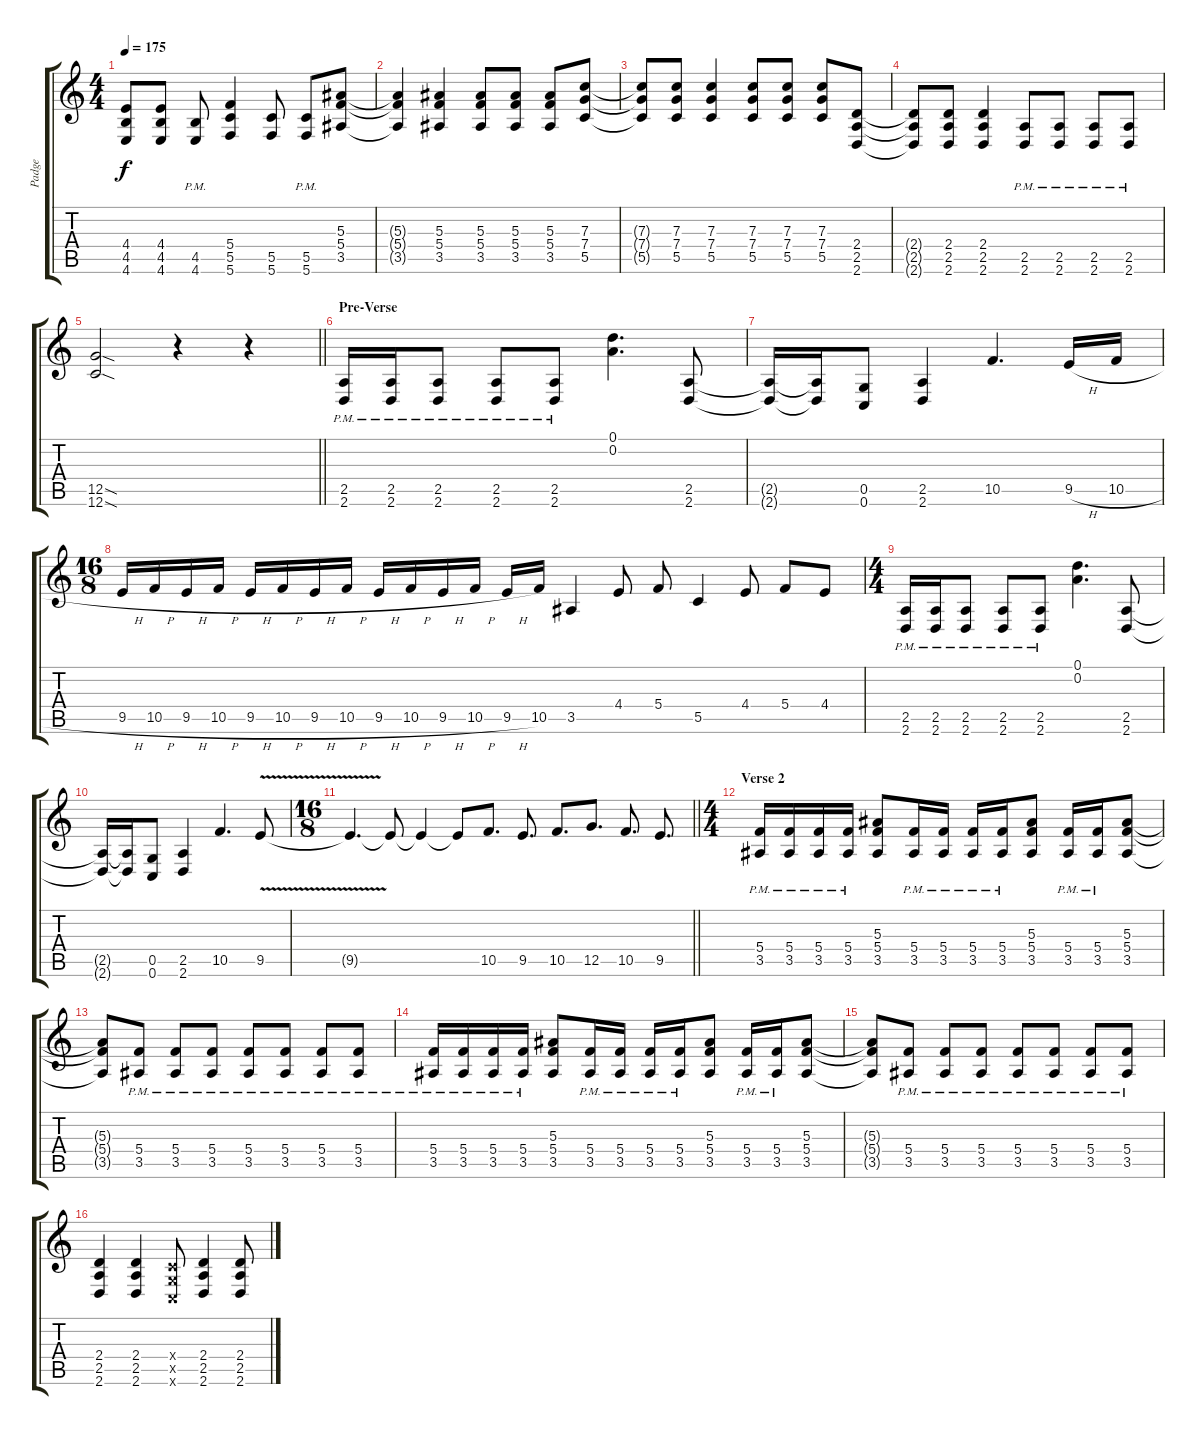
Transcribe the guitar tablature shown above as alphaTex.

\track ("Padge" "Padge") {instrument overdrivenguitar}
\staff {score tabs}
\tuning (D4 A3 F3 C3 G2 C2) {hide}
\ts (4 4)
\tempo 175
\clef g2
\ks c
(4.4{t} 4.5{t} 4.6{t}).8{dy f} (4.4 4.5 4.6).8 (4.5{pm} 4.6{pm}).8 (5.4 5.5 5.6).4 (5.5 5.6).8 (5.5{pm} 5.6{pm}).8 (5.3 5.4 3.5).8 |
(5.3{t} 5.4{t} 3.5{t}).4 (5.3 5.4 3.5).4 (5.3 5.4 3.5).8 (5.3 5.4 3.5).8 (5.3 5.4 3.5).8 (7.3 7.4 5.5).8 |
(7.3{t} 7.4{t} 5.5{t}).8 (7.3 7.4 5.5).8 (7.3 7.4 5.5).4 (7.3 7.4 5.5).8 (7.3 7.4 5.5).8 (7.3 7.4 5.5).8 (2.4 2.5 2.6).8 |
(2.4{t} 2.5{t} 2.6{t}).8 (2.4 2.5 2.6).8 (2.4 2.5 2.6).4 (2.5{pm} 2.6{pm}).8 (2.5{pm} 2.6{pm}).8 (2.5{pm} 2.6{pm}).8 (2.5{pm} 2.6{pm}).8 |
\barLineRight lightlight
(12.5{sod} 12.6{sod}).2 r.4 r.4 |
\section ("" "Pre-Verse")
(2.5{pm} 2.6{pm}).16 (2.5{pm} 2.6{pm}).16 (2.5{pm} 2.6{pm}).8 (2.5{pm} 2.6{pm}).8 (2.5{pm} 2.6{pm}).8 (0.1 0.2).4{d} (2.5 2.6).8 |
(2.5{t} 2.6{t}).16 (2.5{t} 2.6{t}).16 (0.5 0.6).8 (2.5 2.6).4 10.5.4{d} 9.5{h}.16 10.5{h}.16 |
\ts (16 8)
9.5{h}.16 10.5{h}.16 9.5{h}.16 10.5{h}.16 9.5{h}.16 10.5{h}.16 9.5{h}.16 10.5{h}.16 9.5{h}.16 10.5{h}.16 9.5{h}.16 10.5{h}.16 9.5{h}.16 10.5.16 3.5.4 4.4.8 5.4.8 5.5.4 4.4.8 5.4.8 4.4.8 |
\ts (4 4)
(2.5{pm} 2.6{pm}).16 (2.5{pm} 2.6{pm}).16 (2.5{pm} 2.6{pm}).8 (2.5{pm} 2.6{pm}).8 (2.5{pm} 2.6{pm}).8 (0.1 0.2).4{d} (2.5 2.6).8 |
(2.5{t} 2.6{t}).16 (2.5{t} 2.6{t}).16 (0.5 0.6).8 (2.5 2.6).4 10.5.4{d} 9.5{v}.8 |
\ts (16 8)
\barLineRight lightlight
9.5{t}.4{d} 9.5{t}.8 9.5{t}.4 9.5{t}.8 10.5.8{d} 9.5.8{d} 10.5.8{d} 12.5.8{d} 10.5.8{d} 9.5.8{d} |
\ts (4 4)
\section ("" "Verse 2")
(5.4{pm} 3.5{pm}).16 (5.4{pm} 3.5{pm}).16 (5.4{pm} 3.5{pm}).16 (5.4{pm} 3.5{pm}).16 (5.3 5.4 3.5).8 (5.4{pm} 3.5{pm}).16 (5.4{pm} 3.5{pm}).16 (5.4{pm} 3.5{pm}).16 (5.4{pm} 3.5{pm}).16 (5.3 5.4 3.5).8 (5.4{pm} 3.5{pm}).16 (5.4{pm} 3.5).16 (5.3 5.4 3.5).8 |
(5.3{t} 5.4{t} 3.5{t}).8 (5.4{pm} 3.5{pm}).8 (5.4{pm} 3.5{pm}).8 (5.4{pm} 3.5{pm}).8 (5.4{pm} 3.5{pm}).8 (5.4{pm} 3.5{pm}).8 (5.4{pm} 3.5{pm}).8 (5.4{pm} 3.5{pm}).8 |
(5.4{pm} 3.5{pm}).16 (5.4{pm} 3.5{pm}).16 (5.4{pm} 3.5{pm}).16 (5.4{pm} 3.5{pm}).16 (5.3 5.4 3.5).8 (5.4{pm} 3.5{pm}).16 (5.4{pm} 3.5{pm}).16 (5.4{pm} 3.5{pm}).16 (5.4{pm} 3.5{pm}).16 (5.3 5.4 3.5).8 (5.4{pm} 3.5{pm}).16 (5.4{pm} 3.5).16 (5.3 5.4 3.5).8 |
(5.3{t} 5.4{t} 3.5{t}).8 (5.4{pm} 3.5{pm}).8 (5.4{pm} 3.5{pm}).8 (5.4{pm} 3.5{pm}).8 (5.4{pm} 3.5{pm}).8 (5.4{pm} 3.5{pm}).8 (5.4{pm} 3.5{pm}).8 (5.4{pm} 3.5{pm}).8 |
(2.4 2.5 2.6).4 (2.4 2.5 2.6).4 (0.4{x} 0.5{x} 0.6{x}).8 (2.4 2.5 2.6).4 (2.4 2.5 2.6).8
